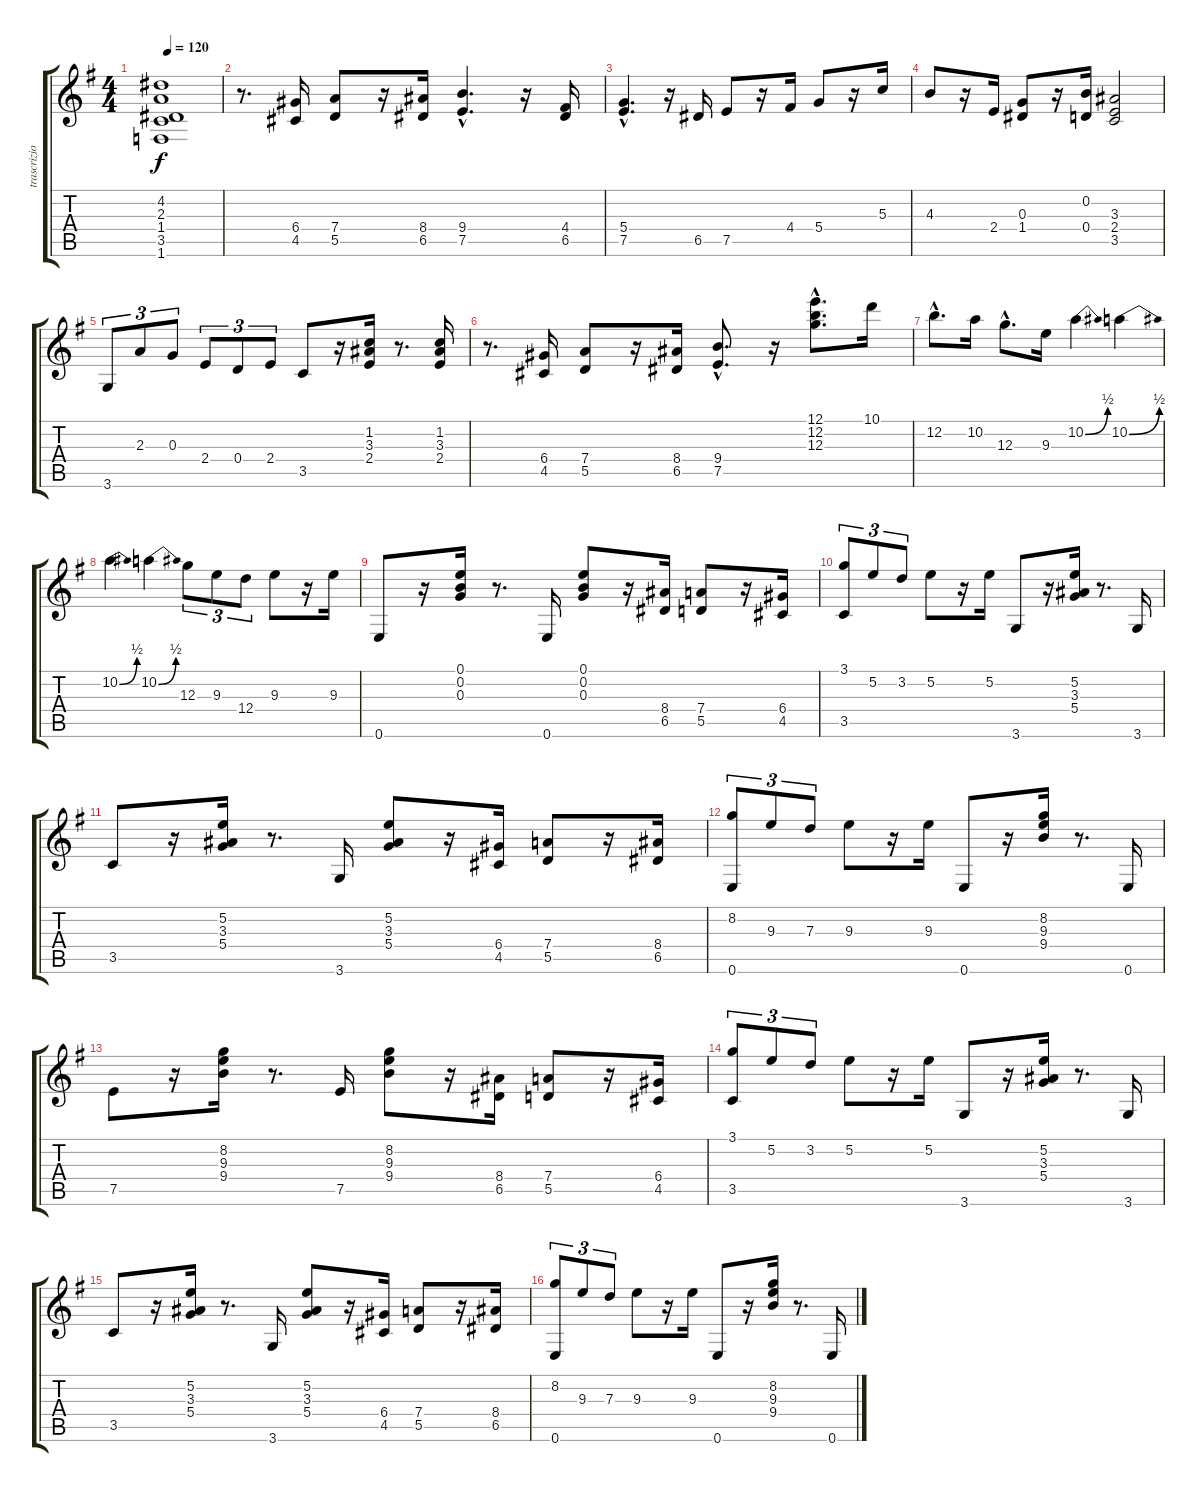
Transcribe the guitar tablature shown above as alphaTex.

\track ("trascrizione per chitarra: Lucio POZONE" "trascrizio") {instrument acousticguitarnylon}
\staff {score tabs}
\tuning (E4 B3 G3 D3 A2 E2) {hide}
\ts (4 4)
\tempo 120
\clef g2
\ks eminor
(4.2{t} 2.3{t} 1.4{t} 3.5{t} 1.6{t}).1{dy f} |
r.8{d} (6.4 4.5).16 (7.4 5.5).8 r.16 (8.4 6.5).16 (9.4{hac} 7.5{hac}).4{d} r.16 (4.4 6.5).16 |
(5.4{hac} 7.5{hac}).4{d} r.16 6.5.16 7.5.8 r.16 4.4.16 5.4.8 r.16 5.3.16 |
4.3.8 r.16 2.4.16 (0.3 1.4).8 r.16 (0.2 0.4).16 (3.3 2.4 3.5).2 |
3.6.8{tu (3 2)} 2.3.8{tu (3 2)} 0.3.8{tu (3 2)} 2.4.8{tu (3 2)} 0.4.8{tu (3 2)} 2.4.8{tu (3 2)} 3.5.8 r.16 (1.2 3.3 2.4).16 r.8{d} (1.2 3.3 2.4).16 |
r.8{d} (6.4 4.5).16 (7.4 5.5).8 r.16 (8.4 6.5).16 (9.4{hac} 7.5{hac}).8{d} r.16 (12.1{hac} 12.2{hac} 12.3{hac}).8{d} 10.1.16 |
12.2{hac}.8{d} 10.2.16 12.3{hac}.8{d} 9.3.16 10.2{be (bend 0 0 60 2)}.4 10.2{be (bend 0 0 60 2)}.4 |
10.2{be (bend 0 0 60 2)}.4 10.2{be (bend 0 0 60 2)}.4 12.3.8{tu (3 2)} 9.3.8{tu (3 2)} 12.4.8{tu (3 2)} 9.3.8 r.16 9.3.16 |
0.6.8 r.16 (0.1 0.2 0.3).16 r.8{d} 0.6.16 (0.1 0.2 0.3).8 r.16 (8.4 6.5).16 (7.4 5.5).8 r.16 (6.4 4.5).16 |
(3.1 3.5).8{tu (3 2)} 5.2.8{tu (3 2)} 3.2.8{tu (3 2)} 5.2.8 r.16 5.2.16 3.6.8 r.16 (5.2 3.3 5.4).16 r.8{d} 3.6.16 |
3.5.8 r.16 (5.2 3.3 5.4).16 r.8{d} 3.6.16 (5.2 3.3 5.4).8 r.16 (6.4 4.5).16 (7.4 5.5).8 r.16 (8.4 6.5).16 |
(8.2 0.6).8{tu (3 2)} 9.3.8{tu (3 2)} 7.3.8{tu (3 2)} 9.3.8 r.16 9.3.16 0.6.8 r.16 (8.2 9.3 9.4).16 r.8{d} 0.6.16 |
7.5.8 r.16 (8.2 9.3 9.4).16 r.8{d} 7.5.16 (8.2 9.3 9.4).8 r.16 (8.4 6.5).16 (7.4 5.5).8 r.16 (6.4 4.5).16 |
(3.1 3.5).8{tu (3 2)} 5.2.8{tu (3 2)} 3.2.8{tu (3 2)} 5.2.8 r.16 5.2.16 3.6.8 r.16 (5.2 3.3 5.4).16 r.8{d} 3.6.16 |
3.5.8 r.16 (5.2 3.3 5.4).16 r.8{d} 3.6.16 (5.2 3.3 5.4).8 r.16 (6.4 4.5).16 (7.4 5.5).8 r.16 (8.4 6.5).16 |
(8.2 0.6).8{tu (3 2)} 9.3.8{tu (3 2)} 7.3.8{tu (3 2)} 9.3.8 r.16 9.3.16 0.6.8 r.16 (8.2 9.3 9.4).16 r.8{d} 0.6.16
